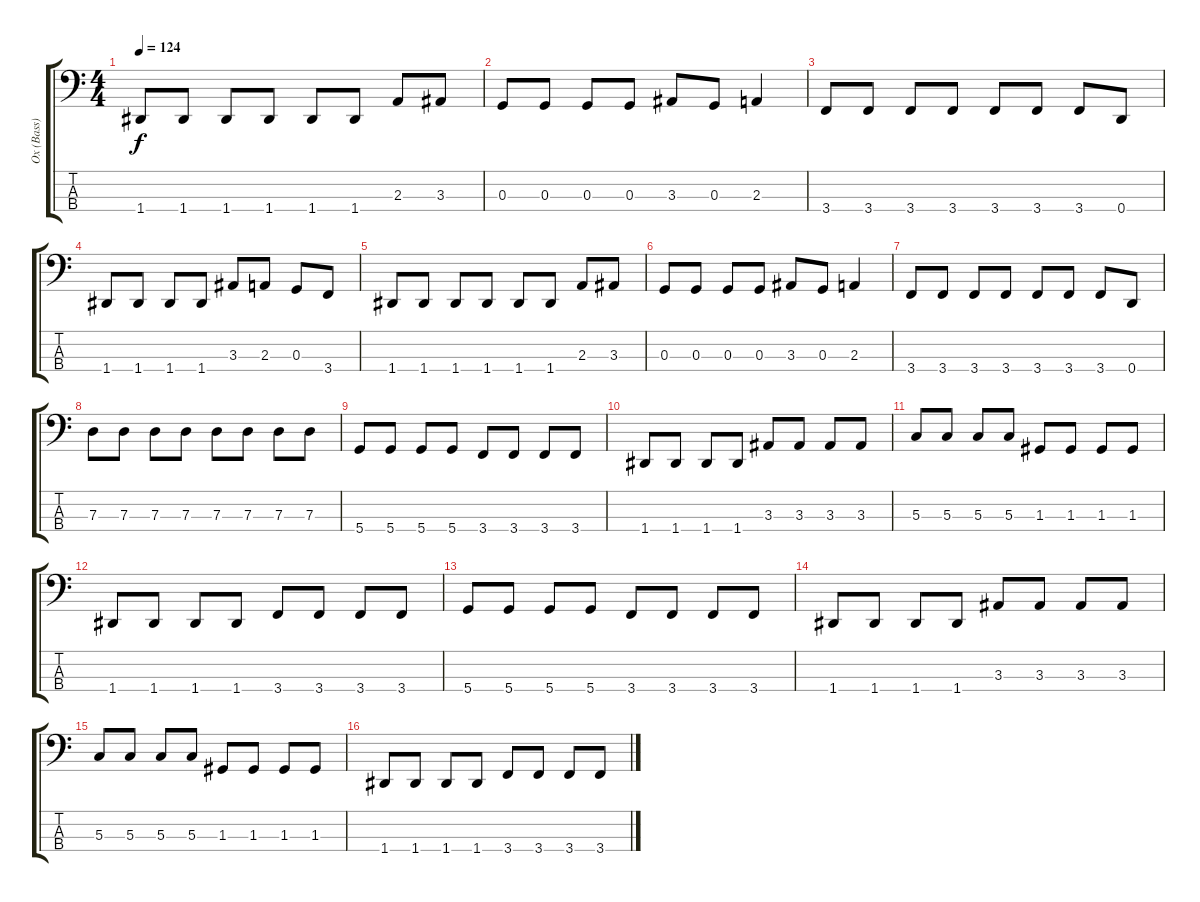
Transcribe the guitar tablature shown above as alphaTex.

\track ("Ox (Bass)" "Ox (Bass)") {instrument electricbasspick}
\staff {score tabs}
\tuning (F2 C2 G1 D1) {hide}
\ts (4 4)
\tempo 124
\clef f4
\ks c
1.4.8{dy f} 1.4.8 1.4.8 1.4.8 1.4.8 1.4.8 2.3.8 3.3.8 |
0.3.8 0.3.8 0.3.8 0.3.8 3.3.8 0.3.8 2.3.4 |
3.4.8 3.4.8 3.4.8 3.4.8 3.4.8 3.4.8 3.4.8 0.4.8 |
1.4.8 1.4.8 1.4.8 1.4.8 3.3.8 2.3.8 0.3.8 3.4.8 |
1.4.8 1.4.8 1.4.8 1.4.8 1.4.8 1.4.8 2.3.8 3.3.8 |
0.3.8 0.3.8 0.3.8 0.3.8 3.3.8 0.3.8 2.3.4 |
3.4.8 3.4.8 3.4.8 3.4.8 3.4.8 3.4.8 3.4.8 0.4.8 |
7.3.8 7.3.8 7.3.8 7.3.8 7.3.8 7.3.8 7.3.8 7.3.8 |
5.4.8 5.4.8 5.4.8 5.4.8 3.4.8 3.4.8 3.4.8 3.4.8 |
1.4.8 1.4.8 1.4.8 1.4.8 3.3.8 3.3.8 3.3.8 3.3.8 |
5.3.8 5.3.8 5.3.8 5.3.8 1.3.8 1.3.8 1.3.8 1.3.8 |
1.4.8 1.4.8 1.4.8 1.4.8 3.4.8 3.4.8 3.4.8 3.4.8 |
5.4.8 5.4.8 5.4.8 5.4.8 3.4.8 3.4.8 3.4.8 3.4.8 |
1.4.8 1.4.8 1.4.8 1.4.8 3.3.8 3.3.8 3.3.8 3.3.8 |
5.3.8 5.3.8 5.3.8 5.3.8 1.3.8 1.3.8 1.3.8 1.3.8 |
1.4.8 1.4.8 1.4.8 1.4.8 3.4.8 3.4.8 3.4.8 3.4.8
